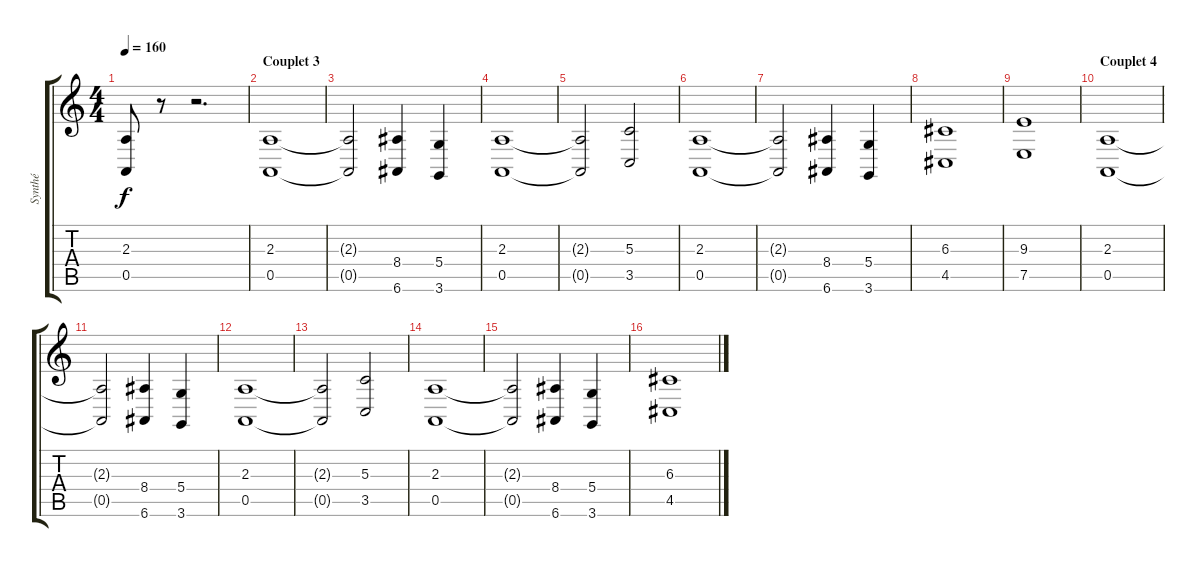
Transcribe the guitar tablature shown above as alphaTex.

\track ("Synthé" "Synthé") {instrument choiraahs}
\staff {score tabs}
\tuning (E4 B3 G3 D3 A2 E2) {hide}
\ts (4 4)
\tempo 160
\clef g2
\ks c
(2.3 0.5).8{dy f} r.8 r.2{d} |
\section ("" "Couplet 3")
(2.3 0.5).1 |
(2.3{t} 0.5{t}).2 (8.4 6.6).4 (5.4 3.6).4 |
(2.3 0.5).1 |
(2.3{t} 0.5{t}).2 (5.3 3.5).2 |
(2.3 0.5).1 |
(2.3{t} 0.5{t}).2 (8.4 6.6).4 (5.4 3.6).4 |
(6.3 4.5).1 |
(9.3 7.5).1 |
\section ("" "Couplet 4")
(2.3 0.5).1 |
(2.3{t} 0.5{t}).2 (8.4 6.6).4 (5.4 3.6).4 |
(2.3 0.5).1 |
(2.3{t} 0.5{t}).2 (5.3 3.5).2 |
(2.3 0.5).1 |
(2.3{t} 0.5{t}).2 (8.4 6.6).4 (5.4 3.6).4 |
(6.3 4.5).1
